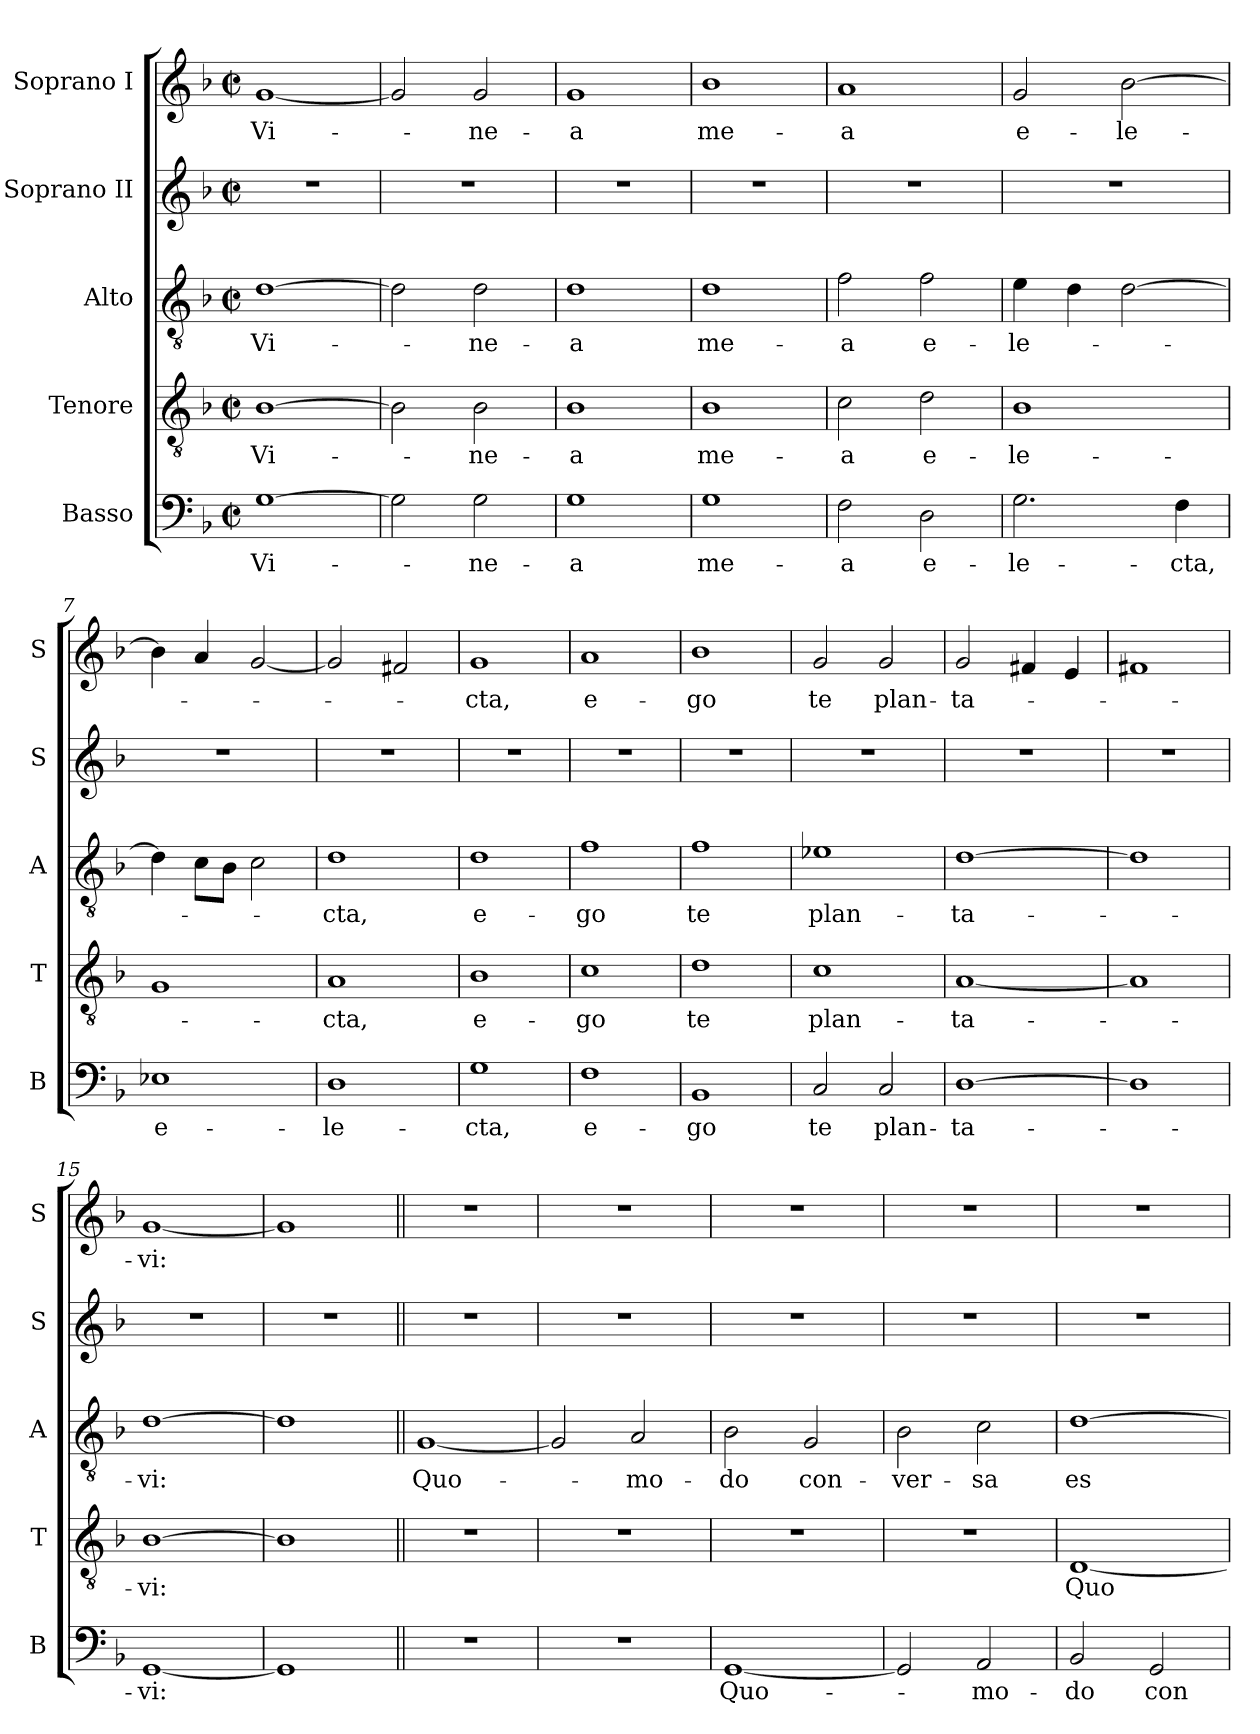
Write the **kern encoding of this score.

**kern	**text	**kern	**text	**kern	**text	**kern	**kern	**text
*part5	*part5	*part4	*part4	*part3	*part3	*part2	*part1	*part1
*staff5	*staff5	*staff4	*staff4	*staff3	*staff3	*staff2	*staff1	*staff1
*I"Basso	*	*I"Tenore	*	*I"Alto	*	*I"Soprano II	*I"Soprano I	*
*I'B	*	*I'T	*	*I'A	*	*I'S	*I'S	*
*clefF4	*	*clefGv2	*	*clefGv2	*	*clefG2	*clefG2	*
*k[b-]	*	*k[b-]	*	*k[b-]	*	*k[b-]	*k[b-]	*
*M2/2	*	*M2/2	*	*M2/2	*	*M2/2	*M2/2	*
*met(c|)	*	*met(c|)	*	*met(c|)	*	*met(c|)	*met(c|)	*
=1	=1	=1	=1	=1	=1	=1	=1	=1
[1G	Vi-	[1B-	Vi-	[1d	Vi-	1r	[1g	Vi-
=2	=2	=2	=2	=2	=2	=2	=2	=2
2G\]	.	2B-\]	.	2d\]	.	1r	2g/]	.
2G\	-ne-	2B-\	-ne-	2d\	-ne-	.	2g/	-ne-
=3	=3	=3	=3	=3	=3	=3	=3	=3
1G	-a	1B-	-a	1d	-a	1r	1g	-a
=4	=4	=4	=4	=4	=4	=4	=4	=4
1G	me-	1B-	me-	1d	me-	1r	1b-	me-
=5	=5	=5	=5	=5	=5	=5	=5	=5
2F\	-a	2c\	-a	2f\	-a	1r	1a	-a
2D\	e-	2d\	e-	2f\	e-	.	.	.
=6	=6	=6	=6	=6	=6	=6	=6	=6
2.G\	-le-	1B-	-le-	4e\	-le-	1r	2g/	e-
.	.	.	.	4d\	.	.	.	.
.	.	.	.	[2d\	.	.	[2b-\	-le-
4F\	-cta,	.	.	.	.	.	.	.
=7	=7	=7	=7	=7	=7	=7	=7	=7
1E-X	e-	1G	.	4d\]	.	1r	4b-\]	.
.	.	.	.	8c\L	.	.	4a/	.
.	.	.	.	8B-\J	.	.	.	.
.	.	.	.	2c\	.	.	[2g/	.
=8	=8	=8	=8	=8	=8	=8	=8	=8
1D	-le-	1A	-cta,	1d	-cta,	1r	2g/]	.
.	.	.	.	.	.	.	2f#X/	.
=9	=9	=9	=9	=9	=9	=9	=9	=9
1G	-cta,	1B-	e-	1d	e-	1r	1g	-cta,
=10	=10	=10	=10	=10	=10	=10	=10	=10
1F	e-	1c	-go	1f	-go	1r	1a	e-
=11	=11	=11	=11	=11	=11	=11	=11	=11
1BB-	-go	1d	te	1f	te	1r	1b-	-go
=12	=12	=12	=12	=12	=12	=12	=12	=12
2C/	te	1c	plan-	1e-X	plan-	1r	2g/	te
2C/	plan-	.	.	.	.	.	2g/	plan-
=13	=13	=13	=13	=13	=13	=13	=13	=13
[1D	-ta-	[1A	-ta-	[1d	-ta-	1r	2g/	-ta-
.	.	.	.	.	.	.	4f#X/	.
.	.	.	.	.	.	.	4e/	.
=14	=14	=14	=14	=14	=14	=14	=14	=14
1D]	.	1A]	.	1d]	.	1r	1f#X	.
=15	=15	=15	=15	=15	=15	=15	=15	=15
[1GG	-vi:	[1B-	-vi:	[1d	-vi:	1r	[1g	-vi:
=16	=16	=16	=16	=16	=16	=16	=16	=16
1GG]	.	1B-]	.	1d]	.	1r	1g]	.
=17||	=17||	=17||	=17||	=17||	=17||	=17||	=17||	=17||
1r	.	1r	.	[1G	Quo-	1r	1r	.
=18	=18	=18	=18	=18	=18	=18	=18	=18
1r	.	1r	.	2G/]	.	1r	1r	.
.	.	.	.	2A/	-mo-	.	.	.
=19	=19	=19	=19	=19	=19	=19	=19	=19
[1GG	Quo-	1r	.	2B-\	-do	1r	1r	.
.	.	.	.	2G/	con-	.	.	.
=20	=20	=20	=20	=20	=20	=20	=20	=20
2GG/]	.	1r	.	2B-\	-ver-	1r	1r	.
2AA/	-mo-	.	.	2c\	-sa	.	.	.
=21	=21	=21	=21	=21	=21	=21	=21	=21
2BB-/	-do	[1D	Quo-	[1d	es	1r	1r	.
2GG/	con-	.	.	.	.	.	.	.
=	=	=	=	=	=	=	=	=
*-	*-	*-	*-	*-	*-	*-	*-	*-
